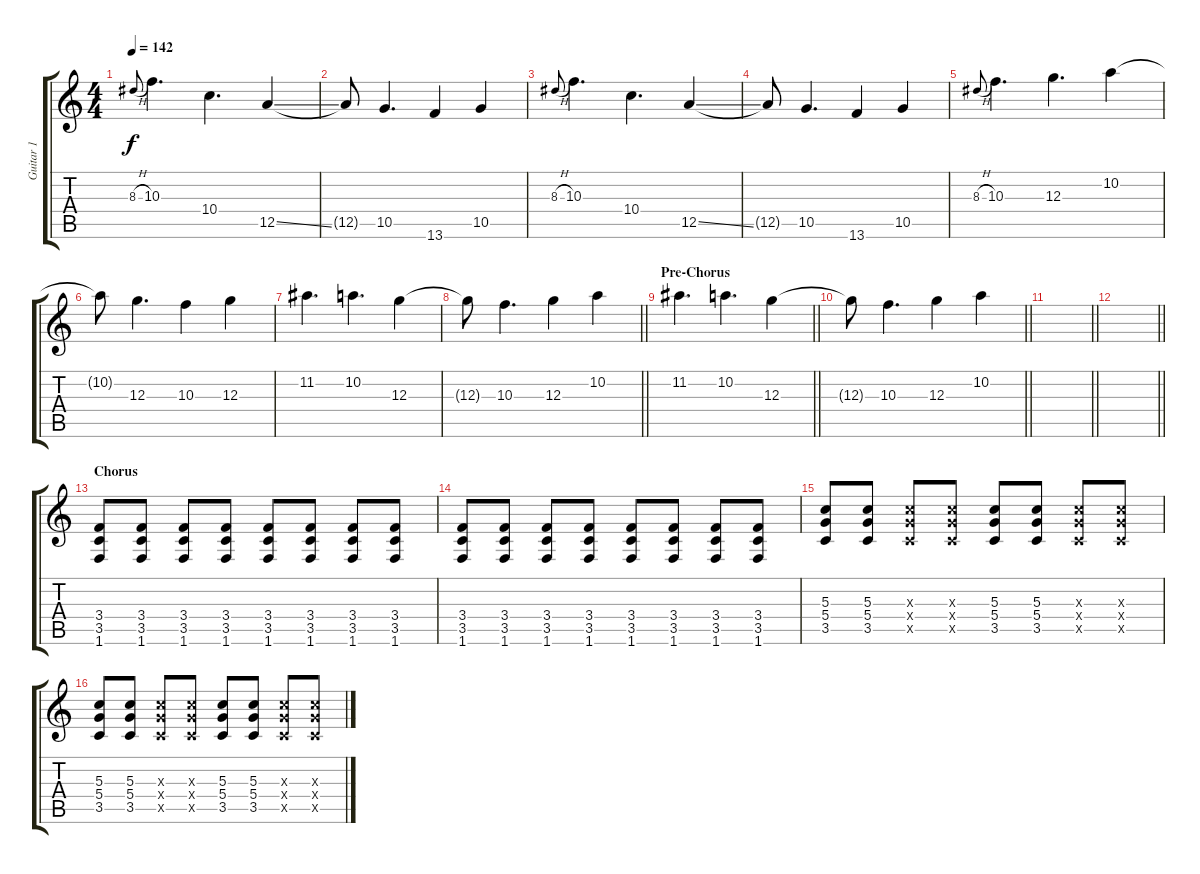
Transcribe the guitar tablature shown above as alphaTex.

\track ("Guitar 1" "Guitar 1") {instrument distortionguitar}
\staff {score tabs}
\tuning (E4 B3 G3 D3 A2 E2) {hide}
\ts (4 4)
\tempo 142
\clef g2
\ks c
8.3{h}.8{gr onbeat dy f} 10.3.4{d volume 13} 10.4.4{d} 12.5{ss}.4 |
12.5{t}.8 10.5.4{d} 13.6.4 10.5.4 |
8.3{h}.8{gr onbeat} 10.3.4{d} 10.4.4{d} 12.5{ss}.4 |
12.5{t}.8 10.5.4{d} 13.6.4 10.5.4 |
8.3{h}.8{gr onbeat} 10.3.4{d} 12.3.4{d} 10.2.4 |
10.2{t}.8 12.3.4{d} 10.3.4 12.3.4 |
11.2.4{d} 10.2.4{d} 12.3.4 |
\barLineRight lightlight
12.3{t}.8 10.3.4{d} 12.3.4 10.2.4 |
\section ("" "Pre-Chorus")
\barLineRight lightlight
11.2.4{d} 10.2.4{d} 12.3.4 |
\barLineRight lightlight
12.3{t}.8 10.3.4{d} 12.3.4 10.2.4 |
\barLineRight lightlight
|
\barLineRight lightlight
|
\section ("" "Chorus")
(3.4 3.5 1.6).8{balance 0 instrument distortionguitar} (3.4 3.5 1.6).8 (3.4 3.5 1.6).8 (3.4 3.5 1.6).8 (3.4 3.5 1.6).8 (3.4 3.5 1.6).8 (3.4 3.5 1.6).8 (3.4 3.5 1.6).8 |
(3.4 3.5 1.6).8 (3.4 3.5 1.6).8 (3.4 3.5 1.6).8 (3.4 3.5 1.6).8 (3.4 3.5 1.6).8 (3.4 3.5 1.6).8 (3.4 3.5 1.6).8 (3.4 3.5 1.6).8 |
(5.3 5.4 3.5).8 (5.3 5.4 3.5).8 (5.3{x} 5.4{x} 3.5{x}).8 (5.3{x} 5.4{x} 3.5{x}).8 (5.3 5.4 3.5).8 (5.3 5.4 3.5).8 (5.3{x} 5.4{x} 3.5{x}).8 (5.3{x} 5.4{x} 3.5{x}).8 |
(5.3 5.4 3.5).8 (5.3 5.4 3.5).8 (5.3{x} 5.4{x} 3.5{x}).8 (5.3{x} 5.4{x} 3.5{x}).8 (5.3 5.4 3.5).8 (5.3 5.4 3.5).8 (5.3{x} 5.4{x} 3.5{x}).8 (5.3{x} 5.4{x} 3.5{x}).8
